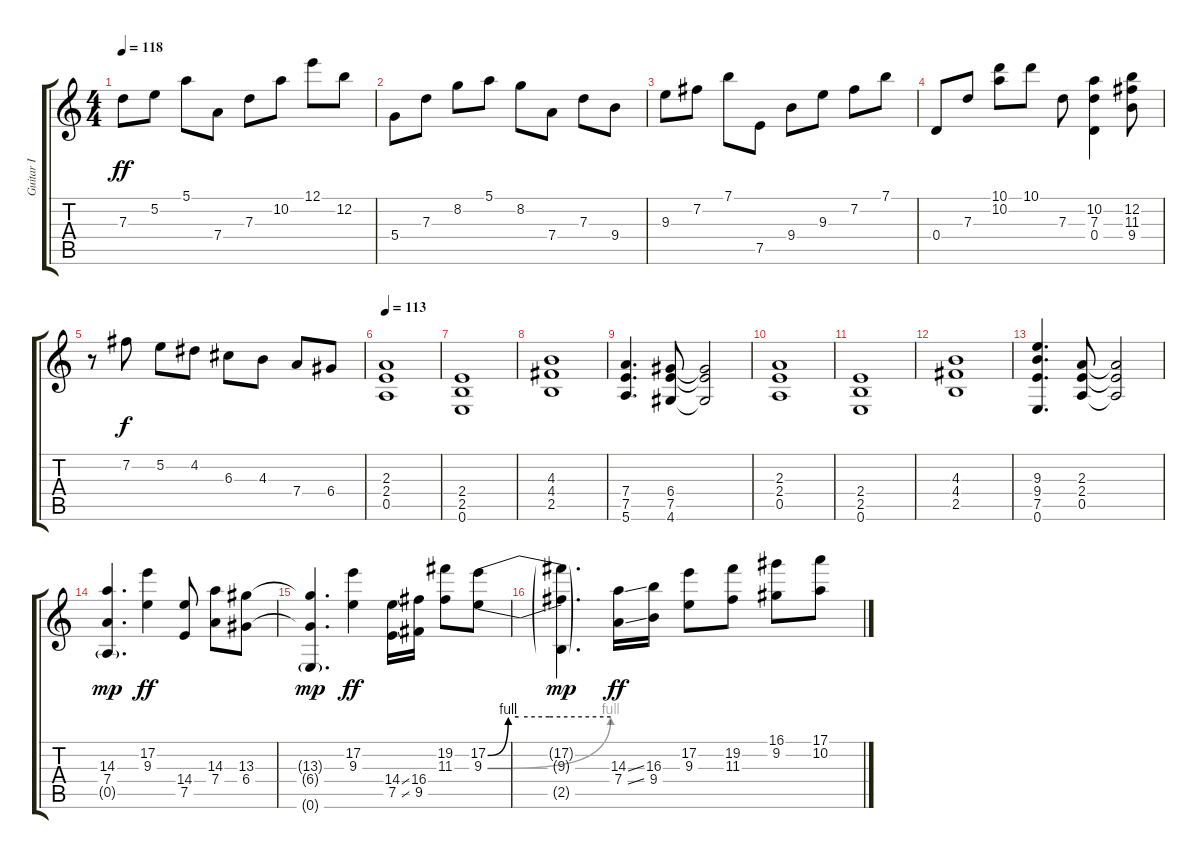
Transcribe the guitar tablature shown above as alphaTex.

\track ("Guitar I" "Guitar I") {instrument distortionguitar}
\staff {score tabs}
\tuning (E4 B3 G3 D3 A2 E2) {hide}
\ts (4 4)
\tempo 118
\clef g2
\ks c
7.3.8{dy ff} 5.2.8 5.1.8 7.4.8 7.3.8 10.2.8 12.1.8 12.2.8 |
5.4.8 7.3.8 8.2.8 5.1.8 8.2.8 7.4.8 7.3.8 9.4.8 |
9.3.8 7.2.8 7.1.8 7.5.8 9.4.8 9.3.8 7.2.8 7.1.8 |
0.4.8 7.3.8 (10.1 10.2).8 10.1.8 7.3.8 (10.2 7.3 0.4).4 (12.2 11.3 9.4).8 |
r.8{volume 12 balance 6 instrument distortionguitar} 7.2.8{dy f} 5.2.8 4.2.8 6.3.8 4.3.8 7.4.8 6.4.8 |
\tempo 113
(2.3 2.4 0.5).1 |
(2.4 2.5 0.6).1 |
(4.3 4.4 2.5).1 |
(7.4 7.5 5.6).4{d} (6.4 7.5 4.6).8 (6.4{t} 7.5{t} 4.6{t}).2 |
(2.3 2.4 0.5).1 |
(2.4 2.5 0.6).1 |
(4.3 4.4 2.5).1 |
(9.3 9.4 7.5 0.6).4{d} (2.3 2.4 0.5).8 (2.3{t} 2.4{t} 0.5{t}).2 |
(14.3 7.4 0.5{g}).4{d dy mp volume 8} (17.2 9.3).4{dy ff} (14.4 7.5).8 (14.3 7.4).8{volume 9} (13.3 6.4).8 |
(13.3{t} 6.4{t} 0.6{g}).4{d dy mp} (17.2 9.3).4{dy ff volume 9} (14.4{ss} 7.5{ss}).16 (16.4 9.5).16 (19.2 11.3).8 (17.2{be (custom 0 0 10 4 15 4 30 4 60 4)} 9.3{be (bend 0 0 60 4)}).8{volume 10} |
(17.2{t} 9.3{t} 2.5{g}).4{d dy mp} (14.3{ss} 7.4{ss}).16{dy ff volume 11} (16.3 9.4).16 (17.2 9.3).8 (19.2 11.3).8{volume 12} (16.1 9.2).8 (17.1 10.2).8
